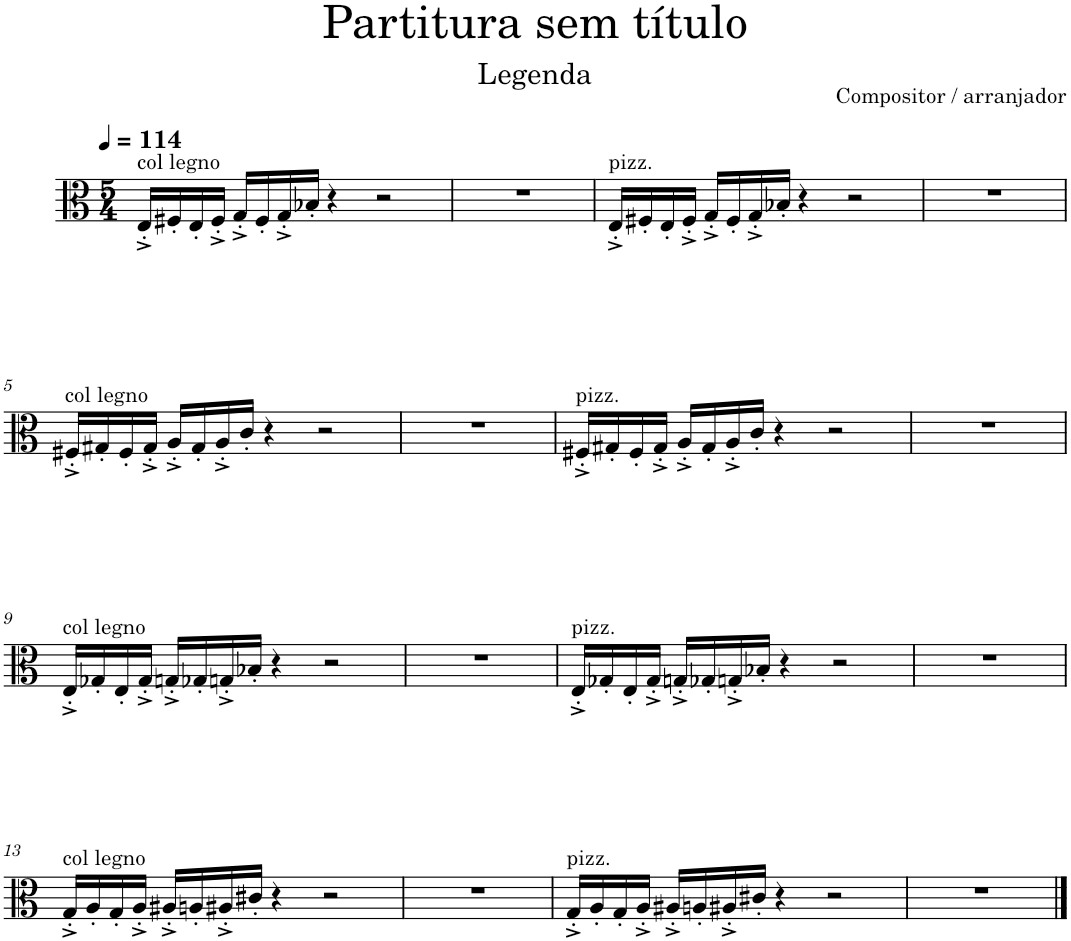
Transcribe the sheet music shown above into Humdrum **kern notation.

**kern
*part1
*staff1
*I"Viola
*I'Vla.
*clefC3
*k[]
*M5/4
*MM114
=1
!LO:TX:a:t=col legno
16E'^/LL
16F#X'/
16E'/
16F#'^/JJ
16G'^/LL
16F#'/
16G'^/
16B-X'/JJ
4r
2r
=2
4%5r
=3
!LO:TX:a:t=pizz.
16E'^/LL
16F#X'/
16E'/
16F#'^/JJ
16G'^/LL
16F#'/
16G'^/
16B-X'/JJ
4r
2r
=4
4%5r
!!LO:LB:g=z
=5
!LO:TX:a:t=col legno
16F#X'^/LL
16G#X'/
16F#'/
16G#'^/JJ
16A'^/LL
16G#'/
16A'^/
16c'/JJ
4r
2r
=6
4%5r
=7
!LO:TX:a:t=pizz.
16F#X'^/LL
16G#X'/
16F#'/
16G#'^/JJ
16A'^/LL
16G#'/
16A'^/
16c'/JJ
4r
2r
=8
4%5r
!!LO:LB:g=z
=9
!LO:TX:a:t=col legno
16E'^/LL
16G-X'/
16E'/
16G-'^/JJ
16Gn'^/LL
16G-X'/
16Gn'^/
16B-X'/JJ
4r
2r
=10
4%5r
=11
!LO:TX:a:t=pizz.
16E'^/LL
16G-X'/
16E'/
16G-'^/JJ
16Gn'^/LL
16G-X'/
16Gn'^/
16B-X'/JJ
4r
2r
=12
4%5r
!!LO:LB:g=z
=13
!LO:TX:a:t=col legno
16G'^/LL
16A'/
16G'/
16A'^/JJ
16A#X'^/LL
16An'/
16A#X'^/
16c#X'/JJ
4r
2r
=14
4%5r
=15
!LO:TX:a:t=pizz.
16G'^/LL
16A'/
16G'/
16A'^/JJ
16A#X'^/LL
16An'/
16A#X'^/
16c#X'/JJ
4r
2r
=16
4%5r
==
*-
